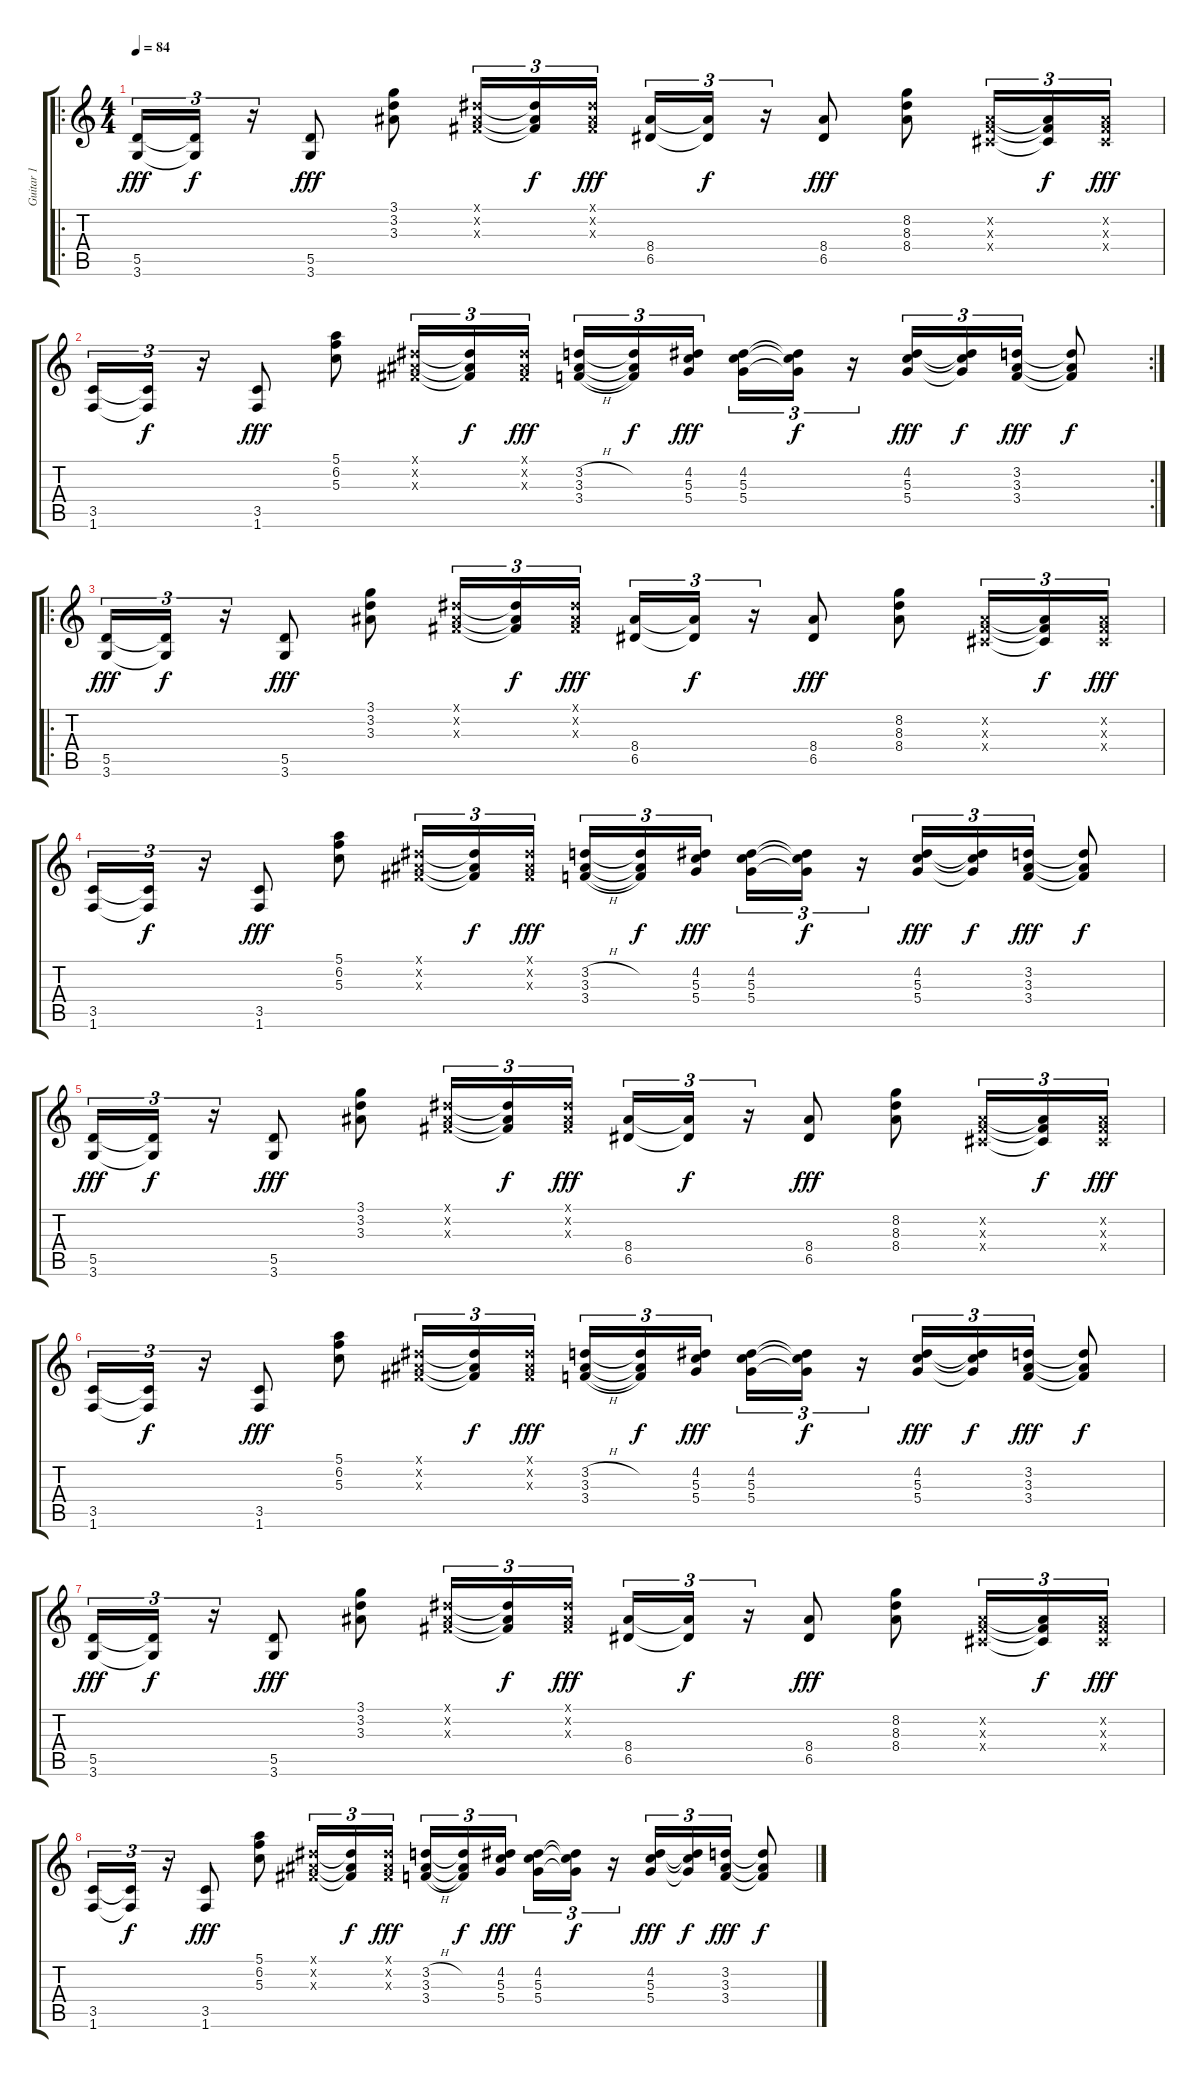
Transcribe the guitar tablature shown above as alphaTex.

\track ("Guitar 1" "Guitar 1") {instrument overdrivenguitar}
\staff {score tabs}
\tuning (E4 B3 G3 D3 A2 E2) {hide}
\ro
\ts (4 4)
\tempo 84
\clef g2
\ks c
(5.5 3.6).16{tu (3 2) dy fff instrument overdrivenguitar} (5.5{t} 3.6{t}).16{tu (3 2) dy f} r.16{tu (3 2)} (5.5 3.6).8{dy fff} (3.1 3.2 3.3).8 (-1.1{x} -1.2{x} -1.3{x}).16{tu (3 2)} (-1.1{t} -1.2{t} -1.3{t}).16{tu (3 2) dy f} (-1.1{x} -1.2{x} -1.3{x}).16{tu (3 2) dy fff} (8.4 6.5).16{tu (3 2)} (8.4{t} 6.5{t}).16{tu (3 2) dy f} r.16{tu (3 2)} (8.4 6.5).8{dy fff} (8.2 8.3 8.4).8 (-1.2{x} -1.3{x} -1.4{x}).16{tu (3 2)} (-1.2{t} -1.3{t} -1.4{t}).16{tu (3 2) dy f} (-1.2{x} -1.3{x} -1.4{x}).16{tu (3 2) dy fff} |
\rc 2
(3.5 1.6).16{tu (3 2)} (3.5{t} 1.6{t}).16{tu (3 2) dy f} r.16{tu (3 2)} (3.5 1.6).8{dy fff} (5.1 6.2 5.3).8 (-1.1{x} -1.2{x} -1.3{x}).16{tu (3 2)} (-1.1{t} -1.2{t} -1.3{t}).16{tu (3 2) dy f} (-1.1{x} -1.2{x} -1.3{x}).16{tu (3 2) dy fff} (3.2{h} 3.3{h} 3.4{h}).16{tu (3 2)} (3.2{t} 3.3{t} 3.4{t}).16{tu (3 2) dy f} (4.2 5.3 5.4).16{tu (3 2) dy fff} (4.2 5.3 5.4).16{tu (3 2)} (4.2{t} 5.3{t} 5.4{t}).16{tu (3 2) dy f} r.16{tu (3 2)} (4.2 5.3 5.4).16{tu (3 2) dy fff} (4.2{t} 5.3{t} 5.4{t}).16{tu (3 2) dy f} (3.2 3.3 3.4).16{tu (3 2) dy fff} (3.2{t} 3.3{t} 3.4{t}).8{dy f} |
\ro
(5.5 3.6).16{tu (3 2) dy fff} (5.5{t} 3.6{t}).16{tu (3 2) dy f} r.16{tu (3 2)} (5.5 3.6).8{dy fff} (3.1 3.2 3.3).8 (-1.1{x} -1.2{x} -1.3{x}).16{tu (3 2)} (-1.1{t} -1.2{t} -1.3{t}).16{tu (3 2) dy f} (-1.1{x} -1.2{x} -1.3{x}).16{tu (3 2) dy fff} (8.4 6.5).16{tu (3 2)} (8.4{t} 6.5{t}).16{tu (3 2) dy f} r.16{tu (3 2)} (8.4 6.5).8{dy fff} (8.2 8.3 8.4).8 (-1.2{x} -1.3{x} -1.4{x}).16{tu (3 2)} (-1.2{t} -1.3{t} -1.4{t}).16{tu (3 2) dy f} (-1.2{x} -1.3{x} -1.4{x}).16{tu (3 2) dy fff} |
(3.5 1.6).16{tu (3 2)} (3.5{t} 1.6{t}).16{tu (3 2) dy f} r.16{tu (3 2)} (3.5 1.6).8{dy fff} (5.1 6.2 5.3).8 (-1.1{x} -1.2{x} -1.3{x}).16{tu (3 2)} (-1.1{t} -1.2{t} -1.3{t}).16{tu (3 2) dy f} (-1.1{x} -1.2{x} -1.3{x}).16{tu (3 2) dy fff} (3.2{h} 3.3{h} 3.4{h}).16{tu (3 2)} (3.2{t} 3.3{t} 3.4{t}).16{tu (3 2) dy f} (4.2 5.3 5.4).16{tu (3 2) dy fff} (4.2 5.3 5.4).16{tu (3 2)} (4.2{t} 5.3{t} 5.4{t}).16{tu (3 2) dy f} r.16{tu (3 2)} (4.2 5.3 5.4).16{tu (3 2) dy fff} (4.2{t} 5.3{t} 5.4{t}).16{tu (3 2) dy f} (3.2 3.3 3.4).16{tu (3 2) dy fff} (3.2{t} 3.3{t} 3.4{t}).8{dy f} |
(5.5 3.6).16{tu (3 2) dy fff} (5.5{t} 3.6{t}).16{tu (3 2) dy f} r.16{tu (3 2)} (5.5 3.6).8{dy fff} (3.1 3.2 3.3).8 (-1.1{x} -1.2{x} -1.3{x}).16{tu (3 2)} (-1.1{t} -1.2{t} -1.3{t}).16{tu (3 2) dy f} (-1.1{x} -1.2{x} -1.3{x}).16{tu (3 2) dy fff} (8.4 6.5).16{tu (3 2)} (8.4{t} 6.5{t}).16{tu (3 2) dy f} r.16{tu (3 2)} (8.4 6.5).8{dy fff} (8.2 8.3 8.4).8 (-1.2{x} -1.3{x} -1.4{x}).16{tu (3 2)} (-1.2{t} -1.3{t} -1.4{t}).16{tu (3 2) dy f} (-1.2{x} -1.3{x} -1.4{x}).16{tu (3 2) dy fff} |
(3.5 1.6).16{tu (3 2)} (3.5{t} 1.6{t}).16{tu (3 2) dy f} r.16{tu (3 2)} (3.5 1.6).8{dy fff} (5.1 6.2 5.3).8 (-1.1{x} -1.2{x} -1.3{x}).16{tu (3 2)} (-1.1{t} -1.2{t} -1.3{t}).16{tu (3 2) dy f} (-1.1{x} -1.2{x} -1.3{x}).16{tu (3 2) dy fff} (3.2{h} 3.3{h} 3.4{h}).16{tu (3 2)} (3.2{t} 3.3{t} 3.4{t}).16{tu (3 2) dy f} (4.2 5.3 5.4).16{tu (3 2) dy fff} (4.2 5.3 5.4).16{tu (3 2)} (4.2{t} 5.3{t} 5.4{t}).16{tu (3 2) dy f} r.16{tu (3 2)} (4.2 5.3 5.4).16{tu (3 2) dy fff} (4.2{t} 5.3{t} 5.4{t}).16{tu (3 2) dy f} (3.2 3.3 3.4).16{tu (3 2) dy fff} (3.2{t} 3.3{t} 3.4{t}).8{dy f} |
(5.5 3.6).16{tu (3 2) dy fff} (5.5{t} 3.6{t}).16{tu (3 2) dy f} r.16{tu (3 2)} (5.5 3.6).8{dy fff} (3.1 3.2 3.3).8 (-1.1{x} -1.2{x} -1.3{x}).16{tu (3 2)} (-1.1{t} -1.2{t} -1.3{t}).16{tu (3 2) dy f} (-1.1{x} -1.2{x} -1.3{x}).16{tu (3 2) dy fff} (8.4 6.5).16{tu (3 2)} (8.4{t} 6.5{t}).16{tu (3 2) dy f} r.16{tu (3 2)} (8.4 6.5).8{dy fff} (8.2 8.3 8.4).8 (-1.2{x} -1.3{x} -1.4{x}).16{tu (3 2)} (-1.2{t} -1.3{t} -1.4{t}).16{tu (3 2) dy f} (-1.2{x} -1.3{x} -1.4{x}).16{tu (3 2) dy fff} |
(3.5 1.6).16{tu (3 2)} (3.5{t} 1.6{t}).16{tu (3 2) dy f} r.16{tu (3 2)} (3.5 1.6).8{dy fff} (5.1 6.2 5.3).8 (-1.1{x} -1.2{x} -1.3{x}).16{tu (3 2)} (-1.1{t} -1.2{t} -1.3{t}).16{tu (3 2) dy f} (-1.1{x} -1.2{x} -1.3{x}).16{tu (3 2) dy fff} (3.2{h} 3.3{h} 3.4{h}).16{tu (3 2)} (3.2{t} 3.3{t} 3.4{t}).16{tu (3 2) dy f} (4.2 5.3 5.4).16{tu (3 2) dy fff} (4.2 5.3 5.4).16{tu (3 2)} (4.2{t} 5.3{t} 5.4{t}).16{tu (3 2) dy f} r.16{tu (3 2)} (4.2 5.3 5.4).16{tu (3 2) dy fff} (4.2{t} 5.3{t} 5.4{t}).16{tu (3 2) dy f} (3.2 3.3 3.4).16{tu (3 2) dy fff} (3.2{t} 3.3{t} 3.4{t}).8{dy f}
